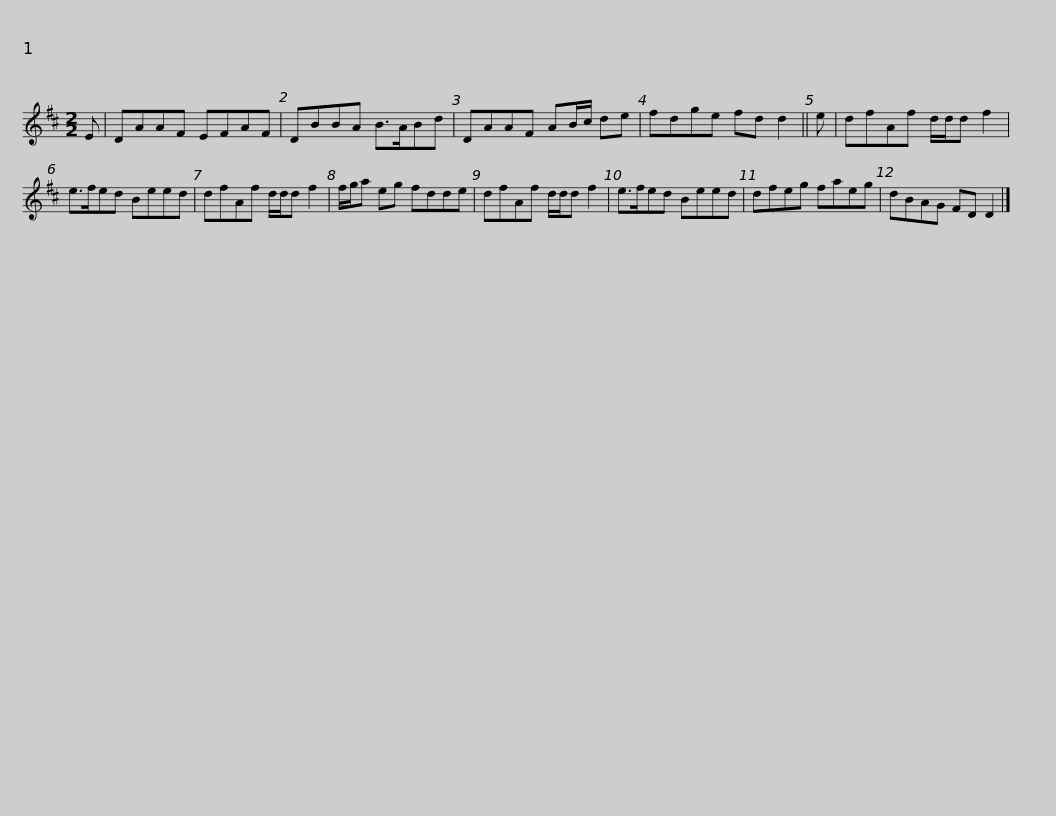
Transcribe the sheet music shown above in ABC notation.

X:1
L:1/8
M:2/2
I:linebreak $
K:D
V:1 treble
V:1
 E | DAAF EFAF | DBBA B>ABd | DAAF AB/c/ de | fdge fd d2 || %5
 e | dfAf d/d/d f2 |$ e>fed Beed | dfAf d/d/d f2 | f/g/a eg fdde | %10
 dfAf d/d/d f2 | e>fed Beed |$ dfeg faeg | dBAG FD D2 |] %14
